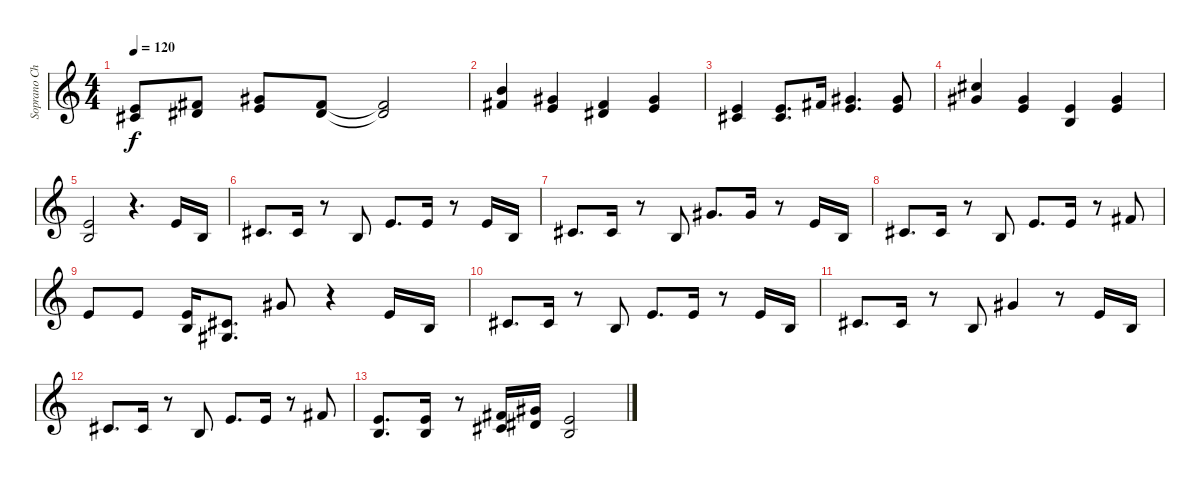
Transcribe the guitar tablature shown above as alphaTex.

\track ("Soprano Choir" "Soprano Ch") {instrument choiraahs}
\staff {score}
\tuning (E4 B3 G3 D3 A2 E2 B1) {hide}
\ts (4 4)
\tempo 120
\clef g2
\ks c
(0.1 2.2).8{dy f} (2.1 4.2).8 (4.1 5.2).8 (2.1 4.2).8 (2.1{t} 4.2{t}).2 |
(7.1 7.2).4 (4.1 5.2).4 (2.1 4.2).4 (4.1 5.2).4 |
(0.1 2.2).4 (0.1 2.2).8{d} 2.1.16 (4.1 5.2).4{d} (4.1 5.2).8 |
(9.1 9.2).4 (4.1 5.2).4 (0.1 0.2).4 (4.1 5.2).4 |
(0.1 0.2).2 r.4{d} 0.1.16 0.2.16 |
2.2.8{d} 2.2.16 r.8 0.2.8 0.1.8{d} 0.1.16 r.8 0.1.16 0.2.16 |
2.2.8{d} 2.2.16 r.8 0.2.8 4.1.8{d} 4.1.16 r.8 0.1.16 0.2.16 |
2.2.8{d} 2.2.16 r.8 0.2.8 0.1.8{d} 0.1.16 r.8 2.1.8 |
0.1.8 0.1.8 (0.1 0.2).16 (2.2 1.3).8{d} 4.1.8 r.4 0.1.16 0.2.16 |
2.2.8{d} 2.2.16 r.8 0.2.8 0.1.8{d} 0.1.16 r.8 0.1.16 0.2.16 |
2.2.8{d} 2.2.16 r.8 0.2.8 4.1.4 r.8 0.1.16 0.2.16 |
2.2.8{d} 2.2.16 r.8 0.2.8 0.1.8{d} 0.1.16 r.8 2.1.8 |
(0.1 0.2).8{d} (0.1 0.2).16 r.8 (2.1 2.2).16 (4.1 4.2).16 (0.1 0.2).2
